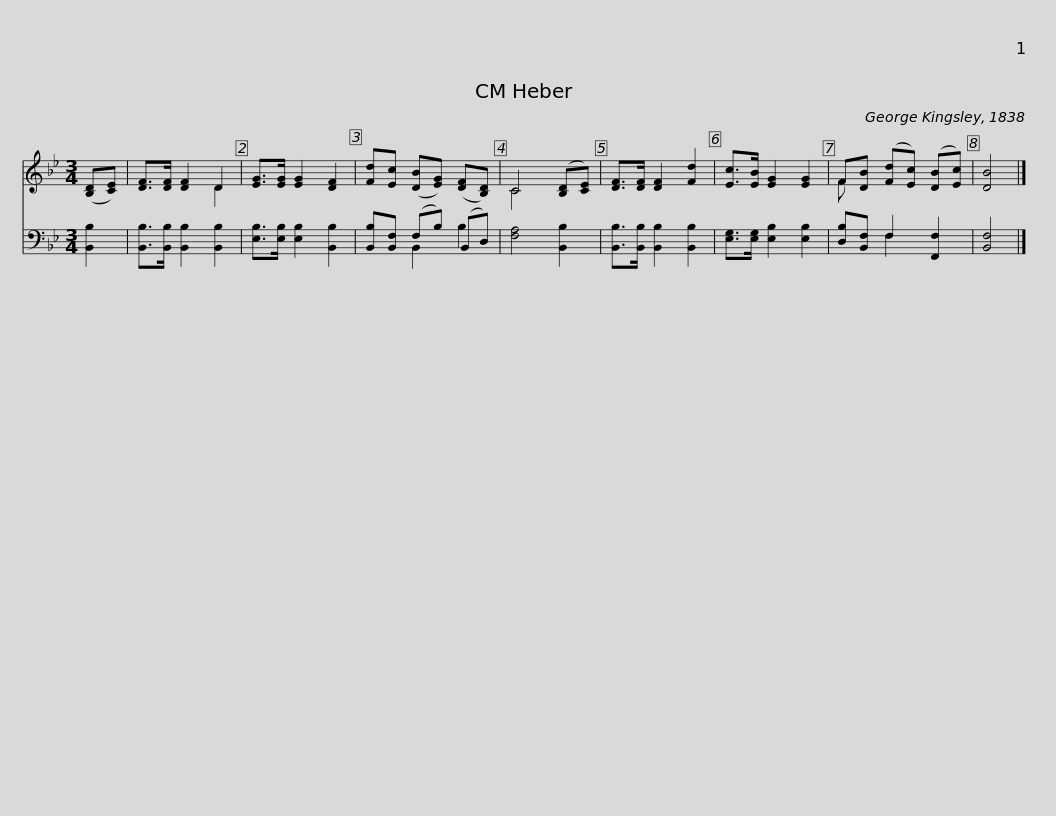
X:1
%%score ( 1 2 ) ( 3 4 )
L:1/8
M:3/4
I:linebreak $
K:Bb
V:1 treble
V:2 treble
V:3 bass
V:4 bass
V:1
 ([B,D][CE]) | [DF]>[DF] [DF]2 D2 | [EG]>[EG] [EG]2 [DF]2 | [Fd][Ec] ([DB][EG]) ([DF][B,D]) | C4 ([B,D][CE]) | %5
 [DF]>[DF] [DF]2 [Fd]2 | [Ec]>[EB] [EG]2 [EG]2 |$ F[DB] ([Fd][Ec]) ([DB][Ec]) | [DB]4 |] %9
V:2
 x2 | x4 D2 | x6 | x6 | C4 x2 | %5
 x6 | x6 |$ F x5 | x4 |] %9
V:3
 [B,,B,]2 | [B,,B,]>[B,,B,] [B,,B,]2 [B,,B,]2 | [E,B,]>[E,B,] [E,B,]2 [B,,B,]2 | [B,,B,][B,,F,] (F,B,) (B,,D,) | [F,A,]4 [B,,B,]2 | %5
 [B,,B,]>[B,,B,] [B,,B,]2 [B,,B,]2 | [E,G,]>[E,G,] [E,B,]2 [E,B,]2 |$ [D,B,][B,,F,] F,2 [F,,F,]2 | [B,,F,]4 |] %9
V:4
 x2 | x6 | x6 | x2 B,,2 B,2 | x6 | %5
 x6 | x6 |$ x2 F,2 x2 | x4 |] %9
